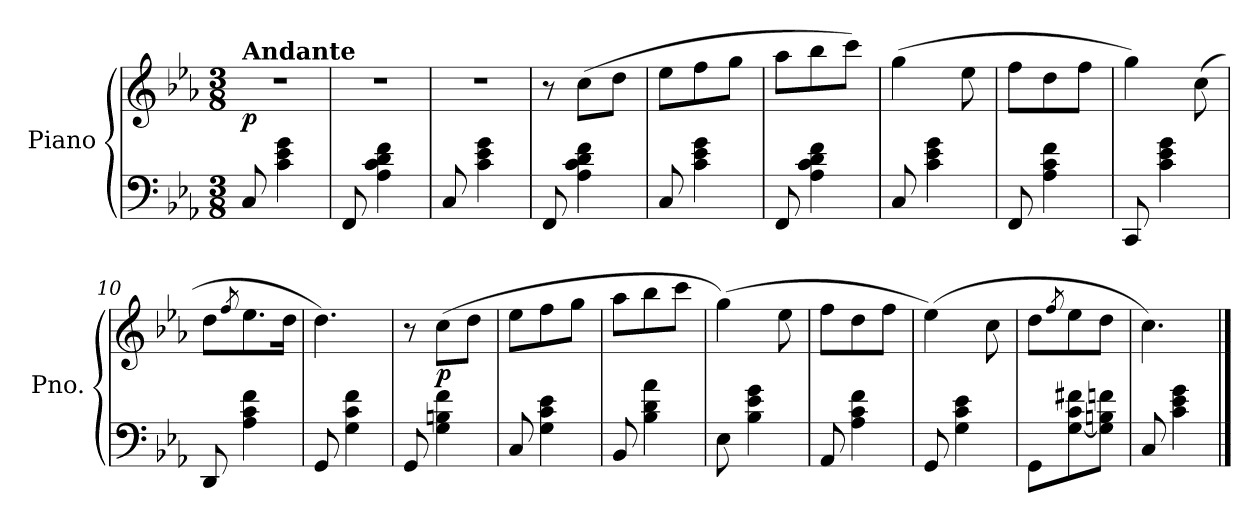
**kern	**kern	**dynam
*part1	*part1	*part1
*staff2	*staff1	*staff1/2
*I"Piano	*	*
*I'Pno.	*	*
*clefF4	*clefG2	*
*k[b-e-a-]	*k[b-e-a-]	*
*M3/8	*M3/8	*
=1	=1	=1
!	!LO:TX:a:B:t=Andante	!
!	!	!LO:DY:b
8C/	4.r	p
4c\ 4e-\ 4g\	.	.
=2	=2	=2
8FF/	4.r	.
4A-\ 4c\ 4d\ 4f\	.	.
=3	=3	=3
8C/	4.r	.
4c\ 4e-\ 4g\	.	.
=4	=4	=4
8FF/	8r	.
4A-\ 4c\ 4d\ 4f\	(>8cc\L	.
.	8dd\J	.
!!LO:LB:g=z
=5	=5	=5
8C/	8ee-\L	.
4c\ 4e-\ 4g\	8ff\	.
.	8gg\J	.
=6	=6	=6
8FF/	8aa-\L	.
4A-\ 4c\ 4d\ 4f\	8bb-\	.
.	8ccc\J)	.
=7	=7	=7
8C/	(>4gg\	.
4c\ 4e-\ 4g\	.	.
.	8ee-\	.
=8	=8	=8
8FF/	8ff\L	.
4A-\ 4c\ 4f\	8dd\	.
.	8ff\J	.
=9	=9	=9
8CC/	4gg\)	.
4c\ 4e-\ 4g\	.	.
.	(>8cc\	.
!!LO:LB:g=z
=10	=10	=10
8DD/	8dd\L	.
.	8qff/	.
4A-\ 4c\ 4f\	8.ee-\	.
.	16dd\Jk	.
=11	=11	=11
8GG/	4.dd\)	.
4G\ 4c\ 4f\	.	.
=12	=12	=12
8GG/	8r	.
!	!	!LO:DY:b
4G\ 4Bn\ 4f\	(>8cc\L	p
.	8dd\J	.
=13	=13	=13
8C/	8ee-\L	.
4G\ 4c\ 4e-\	8ff\	.
.	8gg\J	.
=14	=14	=14
8BB-/	8aa-\L	.
4B-\ 4d\ 4a-\	8bb-\	.
.	8ccc\J	.
!!LO:LB:g=z
=15	=15	=15
8E-\	(>4gg\)	.
4B-\ 4e-\ 4g\	.	.
.	8ee-\	.
=16	=16	=16
8AA-/	8ff\L	.
4A-\ 4c\ 4f\	8dd\	.
.	8ff\J	.
=17	=17	=17
8GG/	(>4ee-\)	.
4G\ 4c\ 4e-\	.	.
.	8cc\	.
=18	=18	=18
8GG\L	8dd\L	.
.	8qff/	.
[8G\ 8c\ 8f#X\	8ee-\	.
8G\] 8Bn\ 8fn\J	8dd\J	.
=19	=19	=19
8C/	4.cc\)	.
4c\ 4e-\ 4g\	.	.
==	==	==
*-	*-	*-
